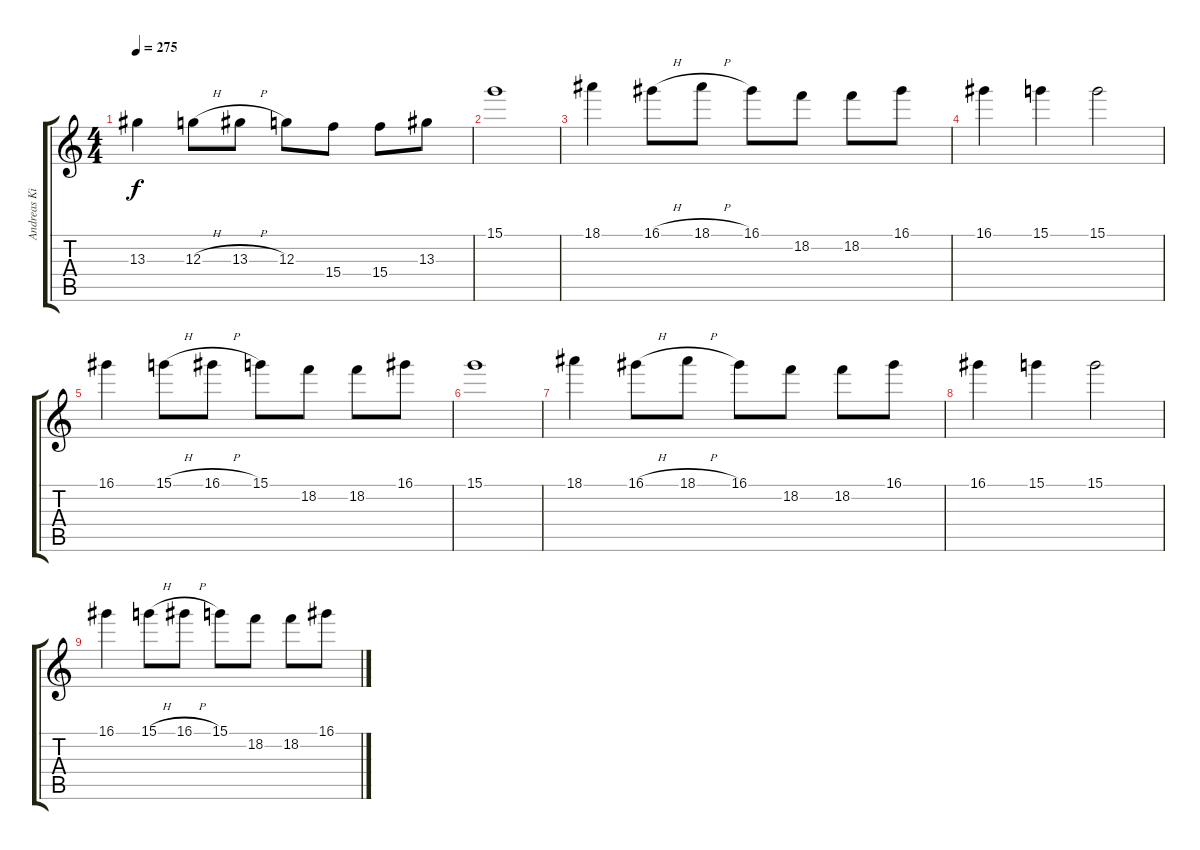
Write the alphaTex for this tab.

\track ("Andreas Kisser" "Andreas Ki") {instrument distortionguitar}
\staff {score tabs}
\tuning (E4 B3 G3 D3 A2 E2) {hide}
\ts (4 4)
\tempo 275
\clef g2
\ks c
13.3.4{dy f} 12.3{h}.8 13.3{h}.8 12.3.8 15.4.8 15.4.8 13.3.8 |
15.1.1 |
18.1.4 16.1{h}.8 18.1{h}.8 16.1.8 18.2.8 18.2.8 16.1.8 |
16.1.4 15.1.4 15.1.2 |
16.1.4 15.1{h}.8 16.1{h}.8 15.1.8 18.2.8 18.2.8 16.1.8 |
15.1.1 |
18.1.4 16.1{h}.8 18.1{h}.8 16.1.8 18.2.8 18.2.8 16.1.8 |
16.1.4 15.1.4 15.1.2 |
16.1.4 15.1{h}.8 16.1{h}.8 15.1.8 18.2.8 18.2.8 16.1.8
